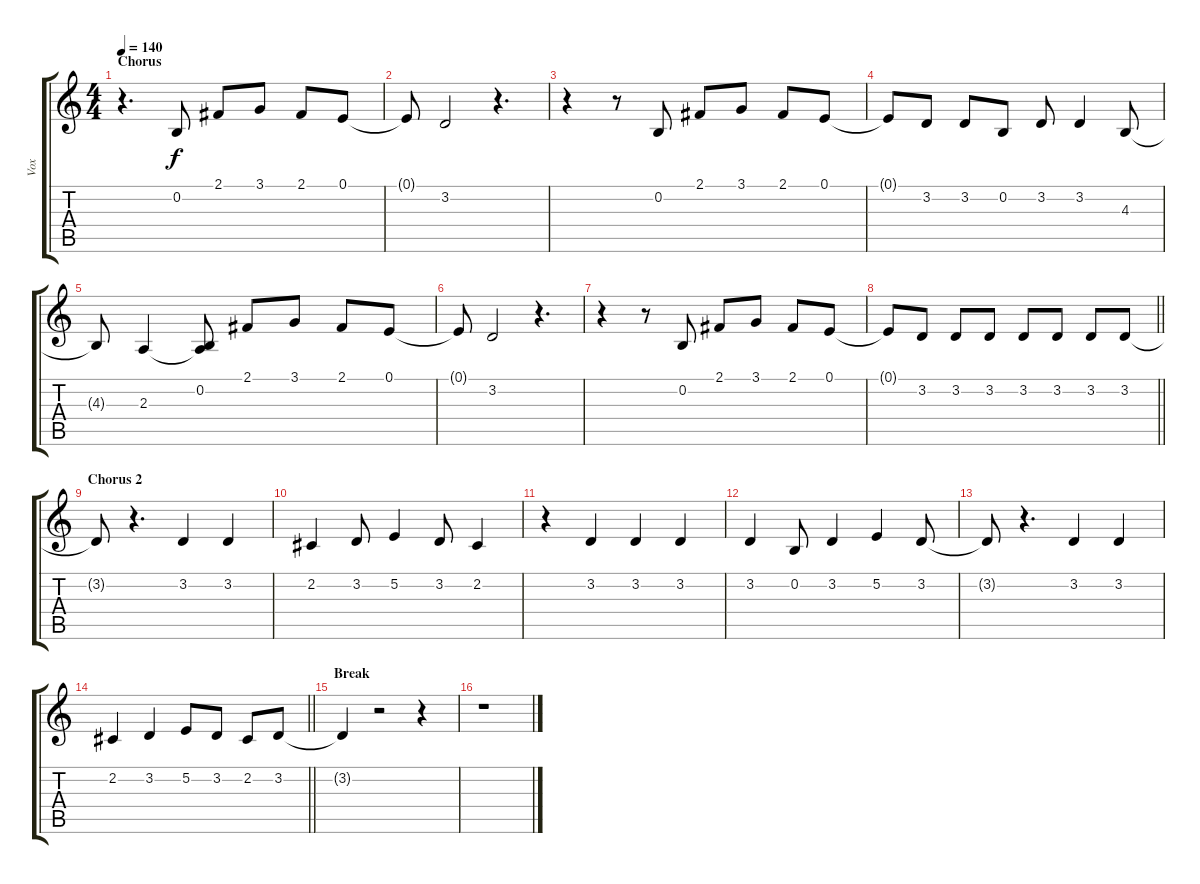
\track ("Vox" "Vox") {instrument lead2sawtooth}
\staff {score tabs}
\tuning (E4 B3 G3 D3 A2 E2) {hide}
\ts (4 4)
\section ("" "Chorus")
\tempo 140
\clef g2
\ks c
r.4{d dy f} 0.2.8 2.1.8 3.1.8 2.1.8 0.1.8 |
0.1{t}.8 3.2.2 r.4{d} |
r.4 r.8 0.2.8 2.1.8 3.1.8 2.1.8 0.1.8 |
0.1{t}.8 3.2.8 3.2.8 0.2.8 3.2.8 3.2.4 4.3.8 |
4.3{t}.8 2.3.4 (0.2 2.3{t}).8 2.1.8 3.1.8 2.1.8 0.1.8 |
0.1{t}.8 3.2.2 r.4{d} |
r.4 r.8 0.2.8 2.1.8 3.1.8 2.1.8 0.1.8 |
\barLineRight lightlight
0.1{t}.8 3.2.8 3.2.8 3.2.8 3.2.8 3.2.8 3.2.8 3.2.8 |
\section ("" "Chorus 2")
3.2{t}.8 r.4{d} 3.2.4 3.2.4 |
2.2.4 3.2.8 5.2.4 3.2.8 2.2.4 |
r.4 3.2.4 3.2.4 3.2.4 |
3.2.4 0.2.8 3.2.4 5.2.4 3.2.8 |
3.2{t}.8 r.4{d} 3.2.4 3.2.4 |
\barLineRight lightlight
2.2.4 3.2.4 5.2.8 3.2.8 2.2.8 3.2.8 |
\section ("" "Break")
3.2{t}.4 r.2 r.4 |
r.1
